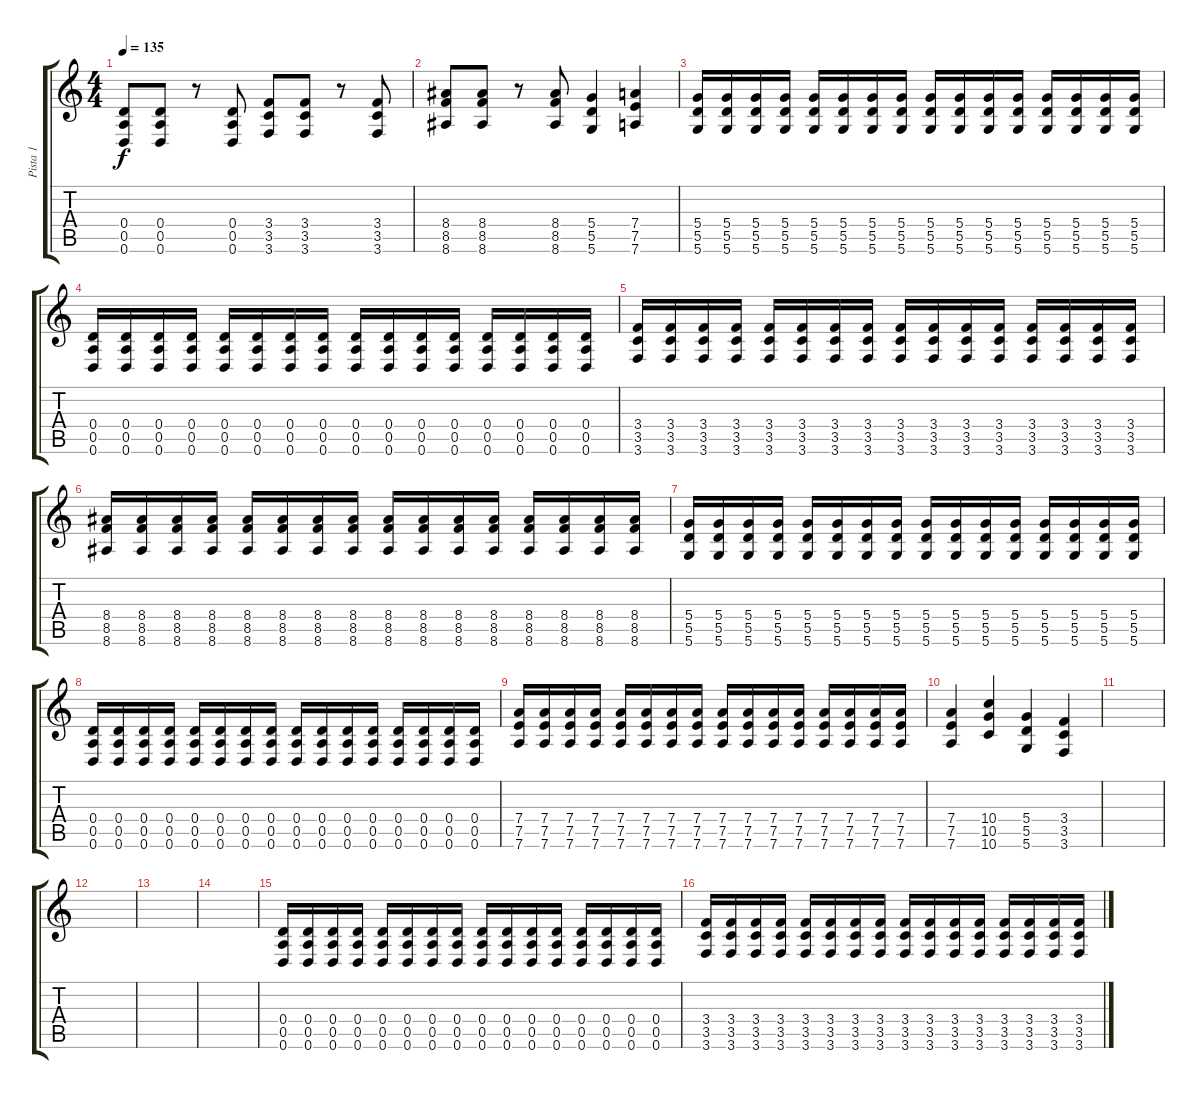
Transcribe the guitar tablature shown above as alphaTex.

\track ("Pista 1" "Pista 1") {instrument overdrivenguitar}
\staff {score tabs}
\tuning (E4 B3 G3 D3 A2 D2) {hide}
\ts (4 4)
\tempo 135
\clef g2
\ks c
(0.4 0.5 0.6).8{dy f} (0.4 0.5 0.6).8 r.8 (0.4 0.5 0.6).8 (3.4 3.5 3.6).8 (3.4 3.5 3.6).8 r.8 (3.4 3.5 3.6).8 |
(8.4 8.5 8.6).8 (8.4 8.5 8.6).8 r.8 (8.4 8.5 8.6).8 (5.4 5.5 5.6).4 (7.4 7.5 7.6).4 |
(5.4 5.5 5.6).16 (5.4 5.5 5.6).16 (5.4 5.5 5.6).16 (5.4 5.5 5.6).16 (5.4 5.5 5.6).16 (5.4 5.5 5.6).16 (5.4 5.5 5.6).16 (5.4 5.5 5.6).16 (5.4 5.5 5.6).16 (5.4 5.5 5.6).16 (5.4 5.5 5.6).16 (5.4 5.5 5.6).16 (5.4 5.5 5.6).16 (5.4 5.5 5.6).16 (5.4 5.5 5.6).16 (5.4 5.5 5.6).16 |
(0.4 0.5 0.6).16 (0.4 0.5 0.6).16 (0.4 0.5 0.6).16 (0.4 0.5 0.6).16 (0.4 0.5 0.6).16 (0.4 0.5 0.6).16 (0.4 0.5 0.6).16 (0.4 0.5 0.6).16 (0.4 0.5 0.6).16 (0.4 0.5 0.6).16 (0.4 0.5 0.6).16 (0.4 0.5 0.6).16 (0.4 0.5 0.6).16 (0.4 0.5 0.6).16 (0.4 0.5 0.6).16 (0.4 0.5 0.6).16 |
(3.4 3.5 3.6).16 (3.4 3.5 3.6).16 (3.4 3.5 3.6).16 (3.4 3.5 3.6).16 (3.4 3.5 3.6).16 (3.4 3.5 3.6).16 (3.4 3.5 3.6).16 (3.4 3.5 3.6).16 (3.4 3.5 3.6).16 (3.4 3.5 3.6).16 (3.4 3.5 3.6).16 (3.4 3.5 3.6).16 (3.4 3.5 3.6).16 (3.4 3.5 3.6).16 (3.4 3.5 3.6).16 (3.4 3.5 3.6).16 |
(8.4 8.5 8.6).16 (8.4 8.5 8.6).16 (8.4 8.5 8.6).16 (8.4 8.5 8.6).16 (8.4 8.5 8.6).16 (8.4 8.5 8.6).16 (8.4 8.5 8.6).16 (8.4 8.5 8.6).16 (8.4 8.5 8.6).16 (8.4 8.5 8.6).16 (8.4 8.5 8.6).16 (8.4 8.5 8.6).16 (8.4 8.5 8.6).16 (8.4 8.5 8.6).16 (8.4 8.5 8.6).16 (8.4 8.5 8.6).16 |
(5.4 5.5 5.6).16 (5.4 5.5 5.6).16 (5.4 5.5 5.6).16 (5.4 5.5 5.6).16 (5.4 5.5 5.6).16 (5.4 5.5 5.6).16 (5.4 5.5 5.6).16 (5.4 5.5 5.6).16 (5.4 5.5 5.6).16 (5.4 5.5 5.6).16 (5.4 5.5 5.6).16 (5.4 5.5 5.6).16 (5.4 5.5 5.6).16 (5.4 5.5 5.6).16 (5.4 5.5 5.6).16 (5.4 5.5 5.6).16 |
(0.4 0.5 0.6).16 (0.4 0.5 0.6).16 (0.4 0.5 0.6).16 (0.4 0.5 0.6).16 (0.4 0.5 0.6).16 (0.4 0.5 0.6).16 (0.4 0.5 0.6).16 (0.4 0.5 0.6).16 (0.4 0.5 0.6).16 (0.4 0.5 0.6).16 (0.4 0.5 0.6).16 (0.4 0.5 0.6).16 (0.4 0.5 0.6).16 (0.4 0.5 0.6).16 (0.4 0.5 0.6).16 (0.4 0.5 0.6).16 |
(7.4 7.5 7.6).16 (7.4 7.5 7.6).16 (7.4 7.5 7.6).16 (7.4 7.5 7.6).16 (7.4 7.5 7.6).16 (7.4 7.5 7.6).16 (7.4 7.5 7.6).16 (7.4 7.5 7.6).16 (7.4 7.5 7.6).16 (7.4 7.5 7.6).16 (7.4 7.5 7.6).16 (7.4 7.5 7.6).16 (7.4 7.5 7.6).16 (7.4 7.5 7.6).16 (7.4 7.5 7.6).16 (7.4 7.5 7.6).16 |
(7.4 7.5 7.6).4 (10.4 10.5 10.6).4 (5.4 5.5 5.6).4 (3.4 3.5 3.6).4 |
|
|
|
|
(0.4 0.5 0.6).16 (0.4 0.5 0.6).16 (0.4 0.5 0.6).16 (0.4 0.5 0.6).16 (0.4 0.5 0.6).16 (0.4 0.5 0.6).16 (0.4 0.5 0.6).16 (0.4 0.5 0.6).16 (0.4 0.5 0.6).16 (0.4 0.5 0.6).16 (0.4 0.5 0.6).16 (0.4 0.5 0.6).16 (0.4 0.5 0.6).16 (0.4 0.5 0.6).16 (0.4 0.5 0.6).16 (0.4 0.5 0.6).16 |
(3.4 3.5 3.6).16 (3.4 3.5 3.6).16 (3.4 3.5 3.6).16 (3.4 3.5 3.6).16 (3.4 3.5 3.6).16 (3.4 3.5 3.6).16 (3.4 3.5 3.6).16 (3.4 3.5 3.6).16 (3.4 3.5 3.6).16 (3.4 3.5 3.6).16 (3.4 3.5 3.6).16 (3.4 3.5 3.6).16 (3.4 3.5 3.6).16 (3.4 3.5 3.6).16 (3.4 3.5 3.6).16 (3.4 3.5 3.6).16
